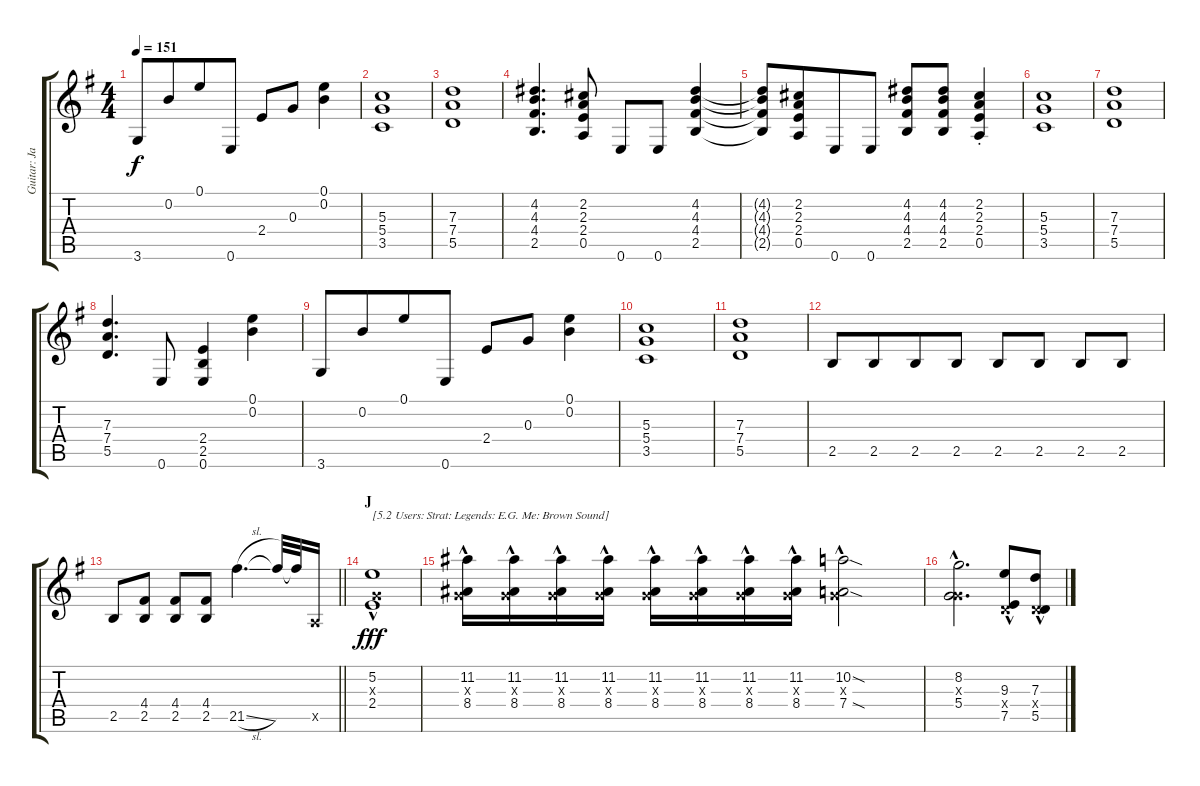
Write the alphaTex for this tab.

\track ("Guitar: Jake I" "Guitar: Ja") {instrument overdrivenguitar}
\staff {score tabs}
\tuning (E4 B3 G3 D3 A2 E2) {hide}
\ts (4 4)
\tempo 151
\clef g2
\ks g
3.6.8{dy f} 0.2.8{beam merge} 0.1.8 0.6.8 2.4.8 0.3.8 (0.1 0.2).4 |
(5.3 5.4 3.5).1 |
(7.3 7.4 5.5).1 |
(4.2 4.3 4.4 2.5).4{d} (2.2 2.3 2.4 0.5).8 0.6.8 0.6.8 (4.2 4.3 4.4 2.5).4 |
(4.2{t} 4.3{t} 4.4{t} 2.5{t}).8 (2.2 2.3 2.4 0.5).8{beam merge} 0.6.8 0.6.8 (4.2 4.3 4.4 2.5).8 (4.2 4.3 4.4 2.5).8 (2.2{st} 2.3{st} 2.4{st} 0.5{st}).4 |
(5.3 5.4 3.5).1 |
(7.3 7.4 5.5).1 |
(7.3 7.4 5.5).4{d} 0.6.8 (2.4 2.5 0.6).4 (0.1 0.2).4 |
3.6.8 0.2.8{beam merge} 0.1.8 0.6.8 2.4.8 0.3.8 (0.1 0.2).4 |
(5.3 5.4 3.5).1 |
(7.3 7.4 5.5).1 |
2.5.8 2.5.8{beam merge} 2.5.8 2.5.8 2.5.8 2.5.8 2.5.8 2.5.8 |
\barLineRight lightlight
2.5.8 (4.4 2.5).8 (4.4 2.5).8 (4.4 2.5).8 21.5{sl}.4{d} 21.5{t}.32 21.5{t}.32 0.5{x}.16 |
\section ("" "J")
(5.2{hac} 0.3{hac x} 2.4{hac}).1{txt "[5.2 Users: Strat: Legends: E.G. Me: Brown Sound]" dy fff volume 16 instrument overdrivenguitar} |
(11.2{hac} 0.3{hac x} 8.4{hac}).16 (11.2{hac} 0.3{hac x} 8.4{hac}).16 (11.2{hac} 0.3{hac x} 8.4{hac}).16 (11.2{hac} 0.3{hac x} 8.4{hac}).16 (11.2{hac} 0.3{hac x} 8.4{hac}).16 (11.2{hac} 0.3{hac x} 8.4{hac}).16 (11.2{hac} 0.3{hac x} 8.4{hac}).16 (11.2{hac} 0.3{hac x} 8.4{hac}).16 (10.2{sod hac} 0.3{hac x} 7.4{sod hac}).2 |
(8.2{hac} 0.3{hac x} 5.4{hac}).2{d} (9.3{hac} 0.4{hac x} 7.5{hac}).8 (7.3{hac} 0.4{hac x} 5.5{hac}).8
